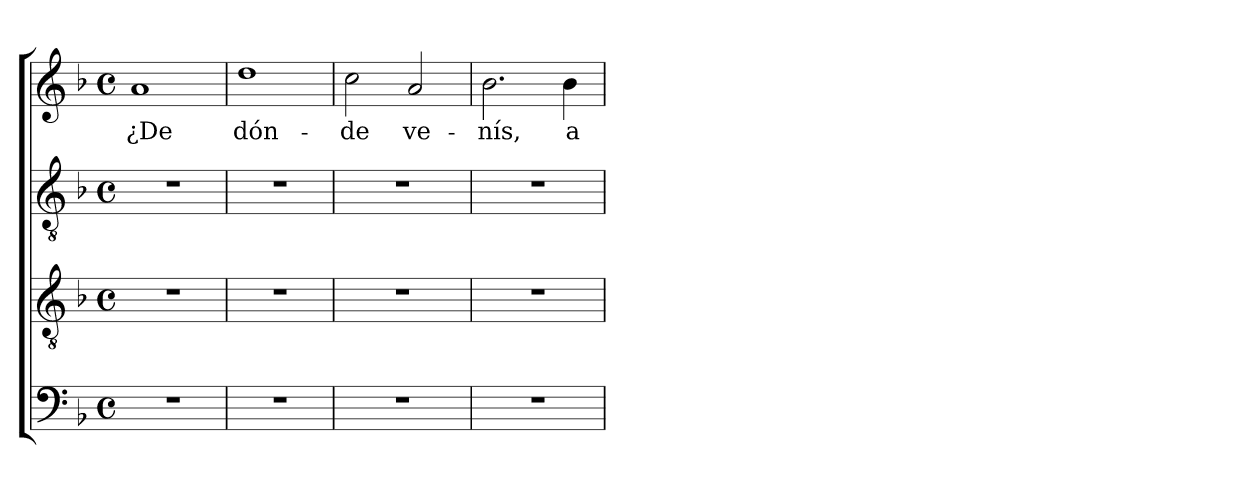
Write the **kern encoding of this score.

**kern	**kern	**kern	**kern	**text
*part4	*part3	*part2	*part1	*part1
*staff4	*staff3	*staff2	*staff1	*staff1
*clefF4	*clefGv2	*clefGv2	*clefG2	*
*k[b-]	*k[b-]	*k[b-]	*k[b-]	*
*F:	*F:	*F:	*F:	*
*M4/4	*M4/4	*M4/4	*M4/4	*
*met(c)	*met(c)	*met(c)	*met(c)	*
=1	=1	=1	=1	=1
!	!	!	!	!LO:LY:b
1r	1r	1r	1a	¿De
=2	=2	=2	=2	=2
!	!	!	!	!LO:LY:b
1r	1r	1r	1dd	dón-
=3	=3	=3	=3	=3
!	!	!	!	!LO:LY:b
1r	1r	1r	2cc\	-de
!	!	!	!	!LO:LY:b
.	.	.	2a/	ve-
=4	=4	=4	=4	=4
!	!	!	!	!LO:LY:b
1r	1r	1r	2.b-\	-nís,
!	!	!	!	!LO:LY:b
.	.	.	4b-\	a-
=	=	=	=	=
*-	*-	*-	*-	*-
